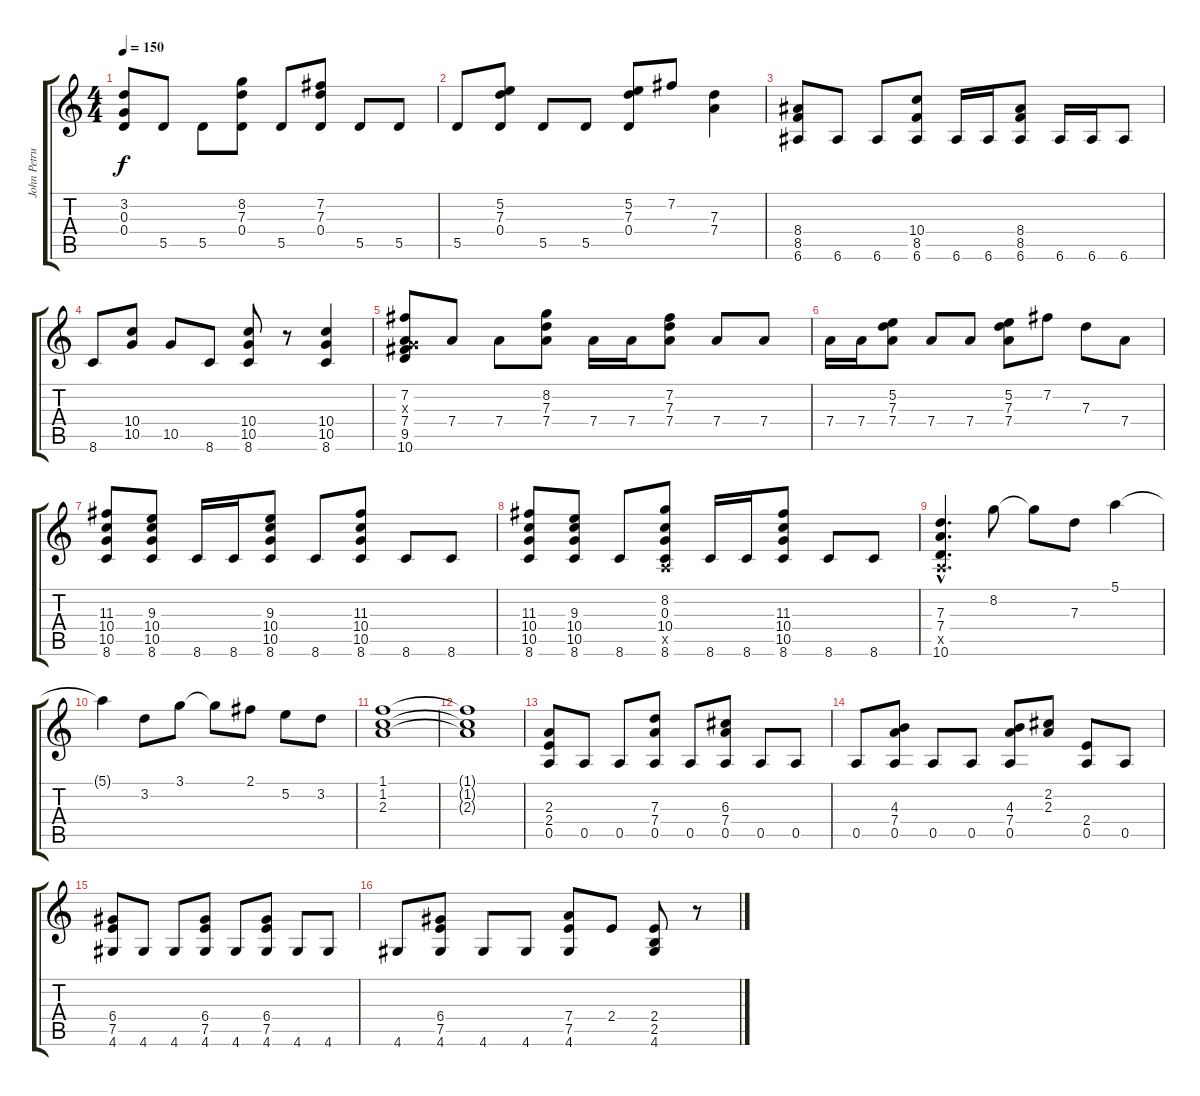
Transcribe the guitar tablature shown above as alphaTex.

\track ("John Petrucci: Rhytm" "John Petru") {instrument overdrivenguitar}
\staff {score tabs}
\tuning (E4 B3 G3 D3 A2 E2) {hide}
\ts (4 4)
\tempo 150
\clef g2
\ks c
(3.2 0.3 0.4).8{dy f} 5.5.8 5.5.8 (8.2 7.3 0.4).8 5.5.8 (7.2 7.3 0.4).8 5.5.8 5.5.8 |
5.5.8 (5.2 7.3 0.4).8 5.5.8 5.5.8 (5.2 7.3 0.4).8 7.2.8 (7.3 7.4).4 |
(8.4 8.5 6.6).8 6.6.8 6.6.8 (10.4 8.5 6.6).8 6.6.16 6.6.16 (8.4 8.5 6.6).8 6.6.16 6.6.16 6.6.8 |
8.6.8 (10.4 10.5).8 10.5.8 8.6.8 (10.4 10.5 8.6).8 r.8 (10.4 10.5 8.6).4 |
(7.2 0.3{x} 7.4 9.5 10.6).8 7.4.8 7.4.8 (8.2 7.3 7.4).8 7.4.16 7.4.16 (7.2 7.3 7.4).8 7.4.8 7.4.8 |
7.4.16 7.4.16 (5.2 7.3 7.4).8 7.4.8 7.4.8 (5.2 7.3 7.4).8 7.2.8 7.3.8 7.4.8 |
(11.3 10.4 10.5 8.6).8 (9.3 10.4 10.5 8.6).8 8.6.16 8.6.16 (9.3 10.4 10.5 8.6).8 8.6.8 (11.3 10.4 10.5 8.6).8 8.6.8 8.6.8 |
(11.3 10.4 10.5 8.6).8 (9.3 10.4 10.5 8.6).8 8.6.8 (8.2 0.3 10.4 0.5{x} 8.6).8 8.6.16 8.6.16 (11.3 10.4 10.5 8.6).8 8.6.8 8.6.8 |
(7.3{hac} 7.4{hac} 0.5{hac x} 10.6{hac}).4{d} 8.2.8 8.2{t}.8 7.3.8 5.1.4 |
5.1{t}.4 3.2.8 3.1.8 3.1{t}.8 2.1.8 5.2.8 3.2.8 |
(1.1 1.2 2.3).1 |
(1.1{t} 1.2{t} 2.3{t}).1 |
(2.3 2.4 0.5).8 0.5.8 0.5.8 (7.3 7.4 0.5).8 0.5.8 (6.3 7.4 0.5).8 0.5.8 0.5.8 |
0.5.8 (4.3 7.4 0.5).8 0.5.8 0.5.8 (4.3 7.4 0.5).8 (2.2 2.3).8 (2.4 0.5).8 0.5.8 |
(6.4 7.5 4.6).8 4.6.8 4.6.8 (6.4 7.5 4.6).8 4.6.8 (6.4 7.5 4.6).8 4.6.8 4.6.8 |
4.6.8 (6.4 7.5 4.6).8 4.6.8 4.6.8 (7.4 7.5 4.6).8 2.4.8 (2.4 2.5 4.6).8 r.8
